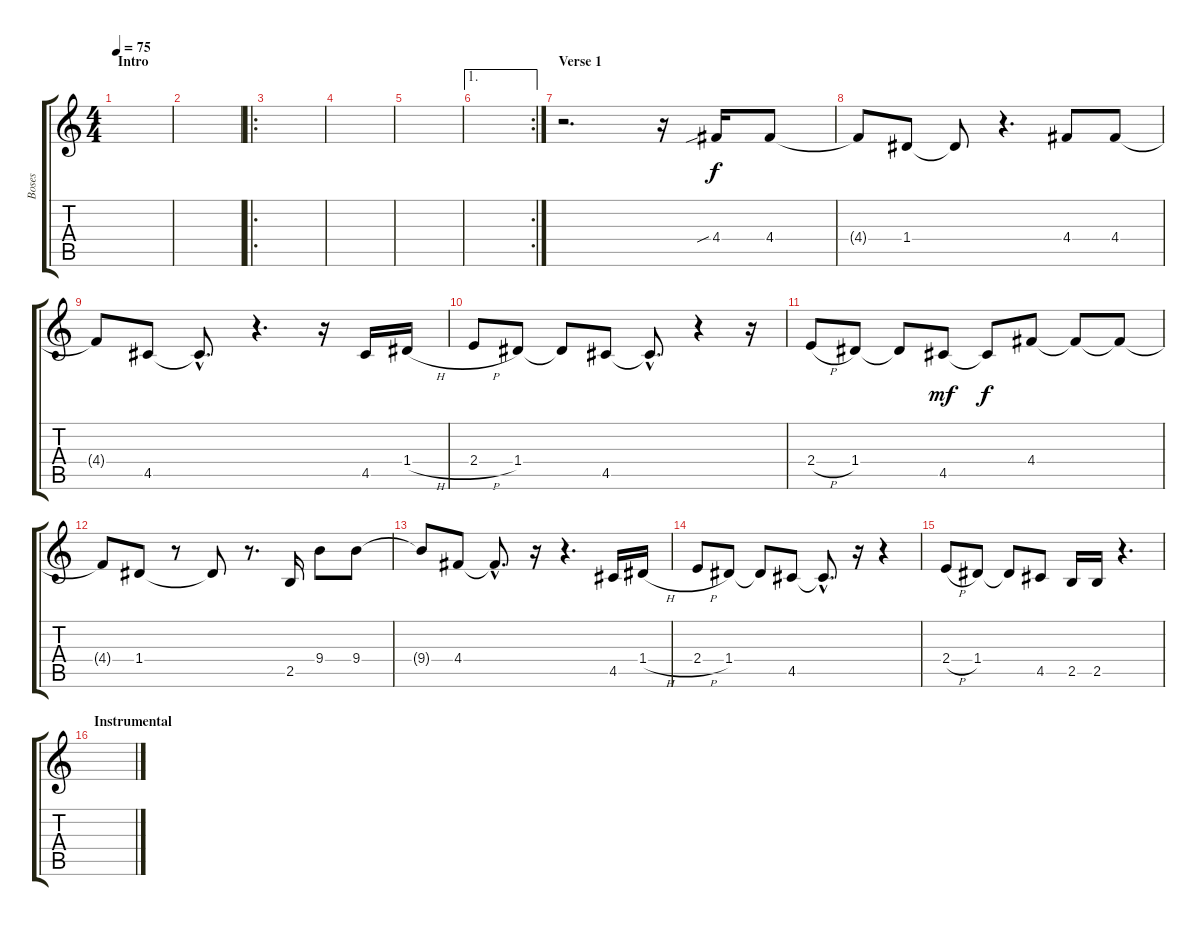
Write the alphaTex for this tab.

\track ("Boses" "Boses") {instrument sopranosax}
\staff {score tabs}
\tuning (F5 B4 G4 D4 A3 E3) {hide}
\ts (4 4)
\section ("" "Intro")
\tempo 75
\clef g2
\ks c
|
|
\ro
|
|
|
\ae 1
\rc 2
|
\section ("" "Verse 1")
r.2{d} r.16 4.4{sib}.16 4.4.8 |
4.4{t}.8 1.4.8 1.4{t}.8 r.4{d} 4.4.8 4.4.8 |
4.4{t}.8 4.5.8 4.5{hac t}.8{d} r.4{d} r.16 4.5.16 1.4{h}.16 |
2.4{h}.8 1.4.8 1.4{t}.8 4.5.8 4.5{hac t}.8{d} r.4 r.16 |
2.4{h}.8 1.4.8 1.4{t}.8 4.5.8{dy mf} 4.5{t}.8{dy f} 4.4.8 4.4{t}.8 4.4{t}.8 |
4.4{t}.8 1.4.8 r.8 1.4{t}.8 r.8{d} 2.5.16 9.4.8 9.4.8 |
9.4{t}.8 4.4.8 4.4{hac t}.8{d} r.16 r.4{d} 4.5.16 1.4{h}.16 |
2.4{h}.8 1.4.8 1.4{t}.8 4.5.8 4.5{hac t}.8{d} r.16 r.4 |
2.4{h}.8 1.4.8 1.4{t}.8 4.5.8 2.5.16 2.5.16 r.4{d} |
\section ("" "Instrumental")
